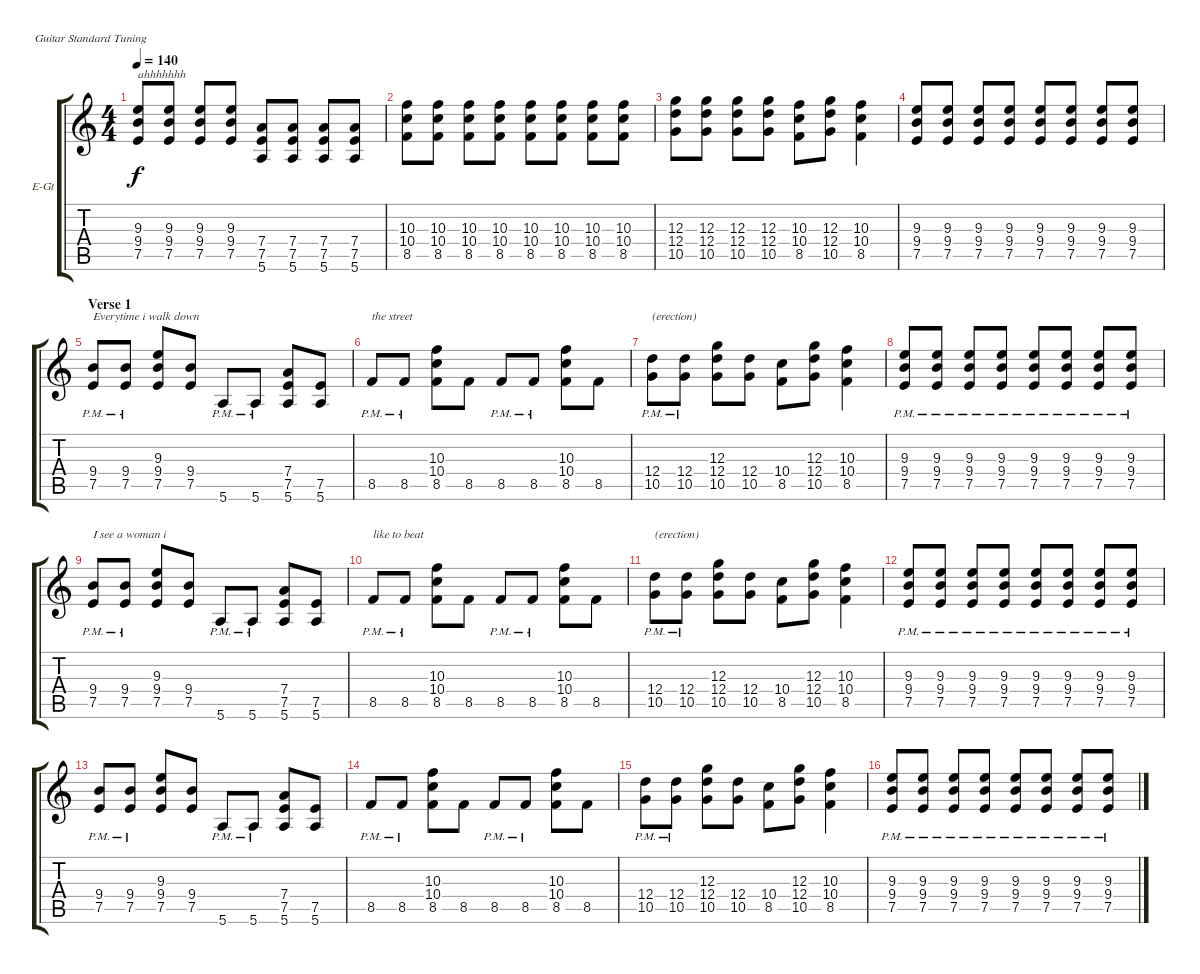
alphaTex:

\bracketExtendMode groupsimilarinstruments
\firstSystemTrackNameOrientation horizontal
\otherSystemsTrackNameOrientation horizontal
\track ("Spor 1" "E-Gt") {instrument distortionguitar}
\staff {score tabs}
\tuning (E4 B3 G3 D3 A2 E2)
\ts (4 4)
\tempo 140
\clef g2
\ks c
(9.3 9.4 7.5).8{txt "ahhhhhhh" dy f} (9.3 9.4 7.5).8 (9.3 9.4 7.5).8 (9.3 9.4 7.5).8 (7.4 7.5 5.6).8 (7.4 7.5 5.6).8 (7.4 7.5 5.6).8 (7.4 7.5 5.6).8 |
(10.3 10.4 8.5).8 (10.3 10.4 8.5).8 (10.3 10.4 8.5).8 (10.3 10.4 8.5).8 (10.3 10.4 8.5).8 (10.3 10.4 8.5).8 (10.3 10.4 8.5).8 (10.3 10.4 8.5).8 |
(12.3 12.4 10.5).8 (12.3 12.4 10.5).8 (12.3 12.4 10.5).8 (12.3 12.4 10.5).8 (10.3 10.4 8.5).8 (12.3 12.4 10.5).8 (10.3 10.4 8.5).4 |
(9.3 9.4 7.5).8 (9.3 9.4 7.5).8 (9.3 9.4 7.5).8 (9.3 9.4 7.5).8 (9.3 9.4 7.5).8 (9.3 9.4 7.5).8 (9.3 9.4 7.5).8 (9.3 9.4 7.5).8 |
\section ("" "Verse 1")
(9.4{pm} 7.5{pm}).8{txt "Everytime i walk down "} (9.4{pm} 7.5{pm}).8 (9.3 9.4 7.5).8 (9.4 7.5).8 5.6{pm}.8 5.6{pm}.8 (7.4 7.5 5.6).8 (7.5 5.6).8 |
8.5{pm}.8{txt "the street"} 8.5{pm}.8 (10.3 10.4 8.5).8 8.5.8 8.5{pm}.8 8.5{pm}.8 (10.3 10.4 8.5).8 8.5.8 |
(12.4{pm} 10.5{pm}).8{txt "(erection)"} (12.4{pm} 10.5{pm}).8 (12.3 12.4 10.5).8 (12.4 10.5).8 (10.4 8.5).8 (12.3 12.4 10.5).8 (10.3 10.4 8.5).4 |
(9.3{pm} 9.4{pm} 7.5{pm}).8 (9.3{pm} 9.4{pm} 7.5{pm}).8 (9.3{pm} 9.4{pm} 7.5{pm}).8 (9.3{pm} 9.4{pm} 7.5{pm}).8 (9.3{pm} 9.4{pm} 7.5{pm}).8 (9.3{pm} 9.4{pm} 7.5{pm}).8 (9.3{pm} 9.4{pm} 7.5{pm}).8 (9.3{pm} 9.4{pm} 7.5{pm}).8 |
(9.4{pm} 7.5{pm}).8{txt "I see a woman i "} (9.4{pm} 7.5{pm}).8 (9.3 9.4 7.5).8 (9.4 7.5).8 5.6{pm}.8 5.6{pm}.8 (7.4 7.5 5.6).8 (7.5 5.6).8 |
8.5{pm}.8{txt "like to beat"} 8.5{pm}.8 (10.3 10.4 8.5).8 8.5.8 8.5{pm}.8 8.5{pm}.8 (10.3 10.4 8.5).8 8.5.8 |
(12.4{pm} 10.5{pm}).8{txt "(erection)"} (12.4{pm} 10.5{pm}).8 (12.3 12.4 10.5).8 (12.4 10.5).8 (10.4 8.5).8 (12.3 12.4 10.5).8 (10.3 10.4 8.5).4 |
(9.3{pm} 9.4{pm} 7.5{pm}).8 (9.3{pm} 9.4{pm} 7.5{pm}).8 (9.3{pm} 9.4{pm} 7.5{pm}).8 (9.3{pm} 9.4{pm} 7.5{pm}).8 (9.3{pm} 9.4{pm} 7.5{pm}).8 (9.3{pm} 9.4{pm} 7.5{pm}).8 (9.3{pm} 9.4{pm} 7.5{pm}).8 (9.3{pm} 9.4{pm} 7.5{pm}).8 |
(9.4{pm} 7.5{pm}).8 (9.4{pm} 7.5{pm}).8 (9.3 9.4 7.5).8 (9.4 7.5).8 5.6{pm}.8 5.6{pm}.8 (7.4 7.5 5.6).8 (7.5 5.6).8 |
8.5{pm}.8 8.5{pm}.8 (10.3 10.4 8.5).8 8.5.8 8.5{pm}.8 8.5{pm}.8 (10.3 10.4 8.5).8 8.5.8 |
(12.4{pm} 10.5{pm}).8 (12.4{pm} 10.5{pm}).8 (12.3 12.4 10.5).8 (12.4 10.5).8 (10.4 8.5).8 (12.3 12.4 10.5).8 (10.3 10.4 8.5).4 |
(9.3{pm} 9.4{pm} 7.5{pm}).8 (9.3{pm} 9.4{pm} 7.5{pm}).8 (9.3{pm} 9.4{pm} 7.5{pm}).8 (9.3{pm} 9.4{pm} 7.5{pm}).8 (9.3{pm} 9.4{pm} 7.5{pm}).8 (9.3{pm} 9.4{pm} 7.5{pm}).8 (9.3{pm} 9.4{pm} 7.5{pm}).8 (9.3{pm} 9.4{pm} 7.5{pm}).8
